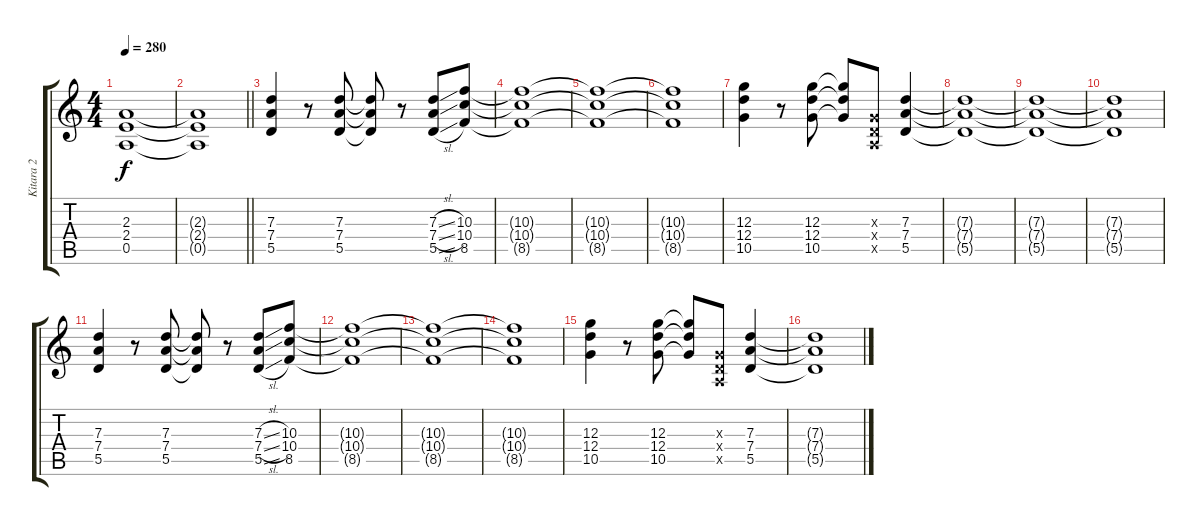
\track ("Kitara 2" "Kitara 2") {instrument distortionguitar}
\staff {score tabs}
\tuning (E4 B3 G3 D3 A2 E2) {hide}
\ts (4 4)
\tempo 280
\clef g2
\ks c
(2.3 2.4 0.5).1{dy f} |
\barLineRight lightlight
(2.3{t} 2.4{t} 0.5{t}).1 |
(7.3 7.4 5.5).4 r.8 (7.3 7.4 5.5).8 (7.3{t} 7.4{t} 5.5{t}).8 r.8 (7.3{sl} 7.4{sl} 5.5{sl}).8 (10.3 10.4 8.5).8 |
(10.3{t} 10.4{t} 8.5{t}).1 |
(10.3{t} 10.4{t} 8.5{t}).1 |
(10.3{t} 10.4{t} 8.5{t}).1 |
(12.3 12.4 10.5).4 r.8 (12.3 12.4 10.5).8 (12.3{t} 12.4{t} 10.5{t}).8 (0.3{x} 0.4{x} 0.5{x}).8 (7.3 7.4 5.5).4 |
(7.3{t} 7.4{t} 5.5{t}).1 |
(7.3{t} 7.4{t} 5.5{t}).1 |
(7.3{t} 7.4{t} 5.5{t}).1 |
(7.3 7.4 5.5).4 r.8 (7.3 7.4 5.5).8 (7.3{t} 7.4{t} 5.5{t}).8 r.8 (7.3{sl} 7.4{sl} 5.5{sl}).8 (10.3 10.4 8.5).8 |
(10.3{t} 10.4{t} 8.5{t}).1 |
(10.3{t} 10.4{t} 8.5{t}).1 |
(10.3{t} 10.4{t} 8.5{t}).1 |
(12.3 12.4 10.5).4 r.8 (12.3 12.4 10.5).8 (12.3{t} 12.4{t} 10.5{t}).8 (0.3{x} 0.4{x} 0.5{x}).8 (7.3 7.4 5.5).4 |
(7.3{t} 7.4{t} 5.5{t}).1
